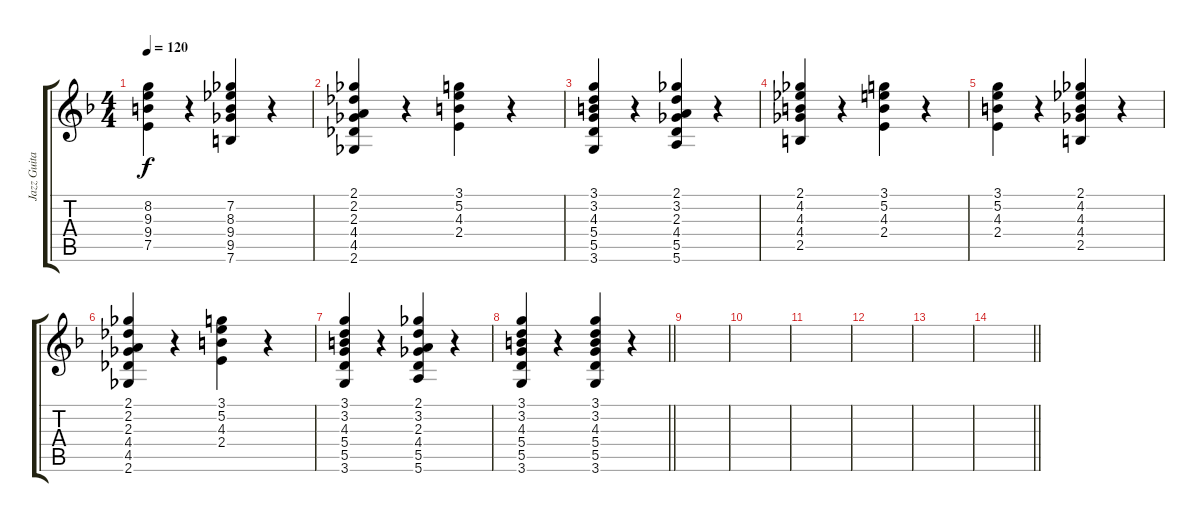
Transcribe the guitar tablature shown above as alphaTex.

\track ("Jazz Guitar" "Jazz Guita") {instrument acousticguitarsteel}
\staff {score tabs}
\tuning (E4 B3 G3 D3 A2 E2) {hide}
\ts (4 4)
\tempo 120
\clef g2
\ks dminor
(8.2 9.3 9.4 7.5).4{dy f volume 8 balance 8 instrument acousticguitarnylon} r.4 (7.2 8.3 9.4 9.5 7.6).4 r.4 |
(2.1 2.2 2.3 4.4 4.5 2.6).4 r.4 (3.1 5.2 4.3 2.4).4 r.4 |
(3.1 3.2 4.3 5.4 5.5 3.6).4 r.4 (2.1 3.2 2.3 4.4 5.5 5.6).4 r.4 |
(2.1 4.2 4.3 4.4 2.5).4 r.4 (3.1 5.2 4.3 2.4).4 r.4 |
(3.1 5.2 4.3 2.4).4 r.4 (2.1 4.2 4.3 4.4 2.5).4 r.4 |
(2.1 2.2 2.3 4.4 4.5 2.6).4 r.4 (3.1 5.2 4.3 2.4).4 r.4 |
(3.1 3.2 4.3 5.4 5.5 3.6).4 r.4 (2.1 3.2 2.3 4.4 5.5 5.6).4 r.4 |
\barLineRight lightlight
(3.1 3.2 4.3 5.4 5.5 3.6).4 r.4 (3.1 3.2 4.3 5.4 5.5 3.6).4 r.4 |
|
|
|
|
|
\barLineRight lightlight
